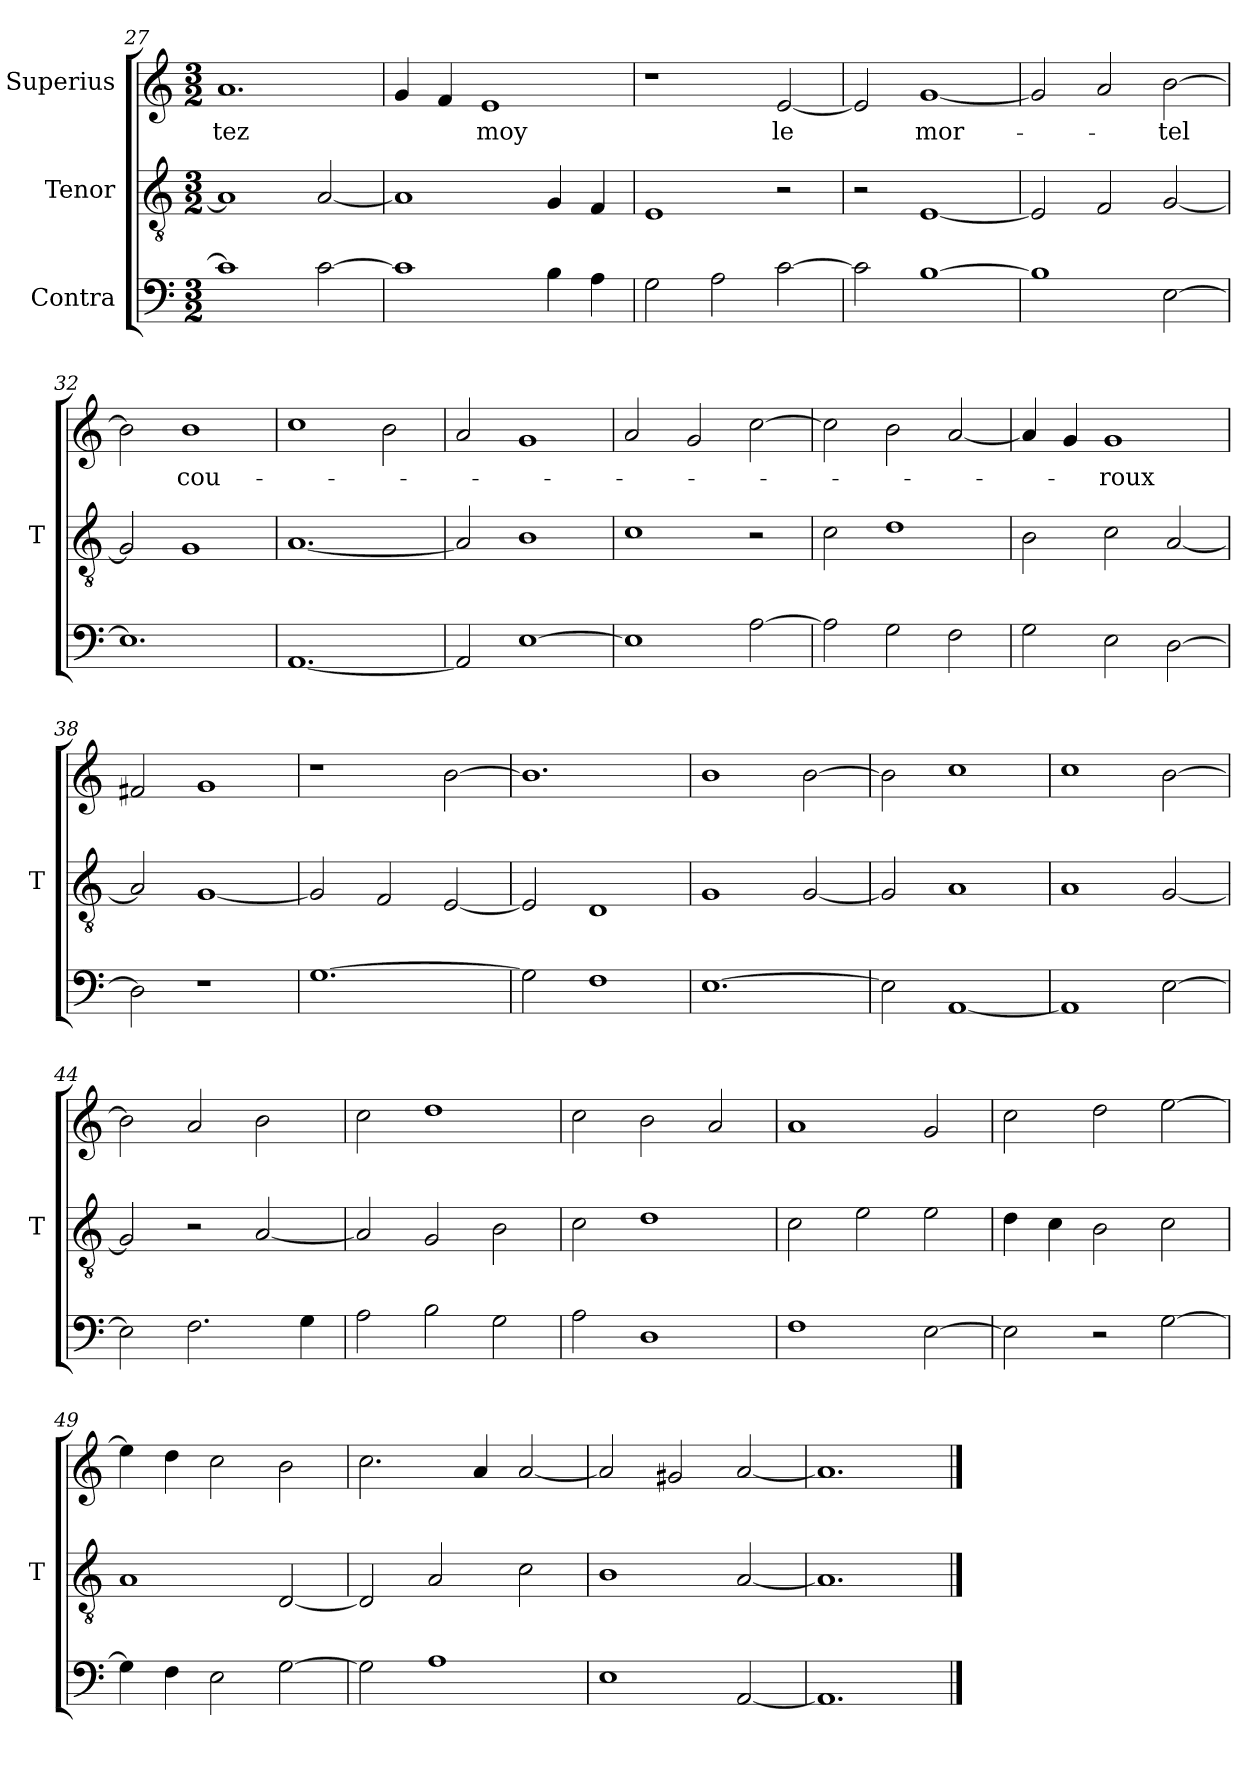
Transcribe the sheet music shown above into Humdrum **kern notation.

**kern	**kern	**kern	**text
*part3	*part2	*part1	*part1
*staff3	*staff2	*staff1	*staff1
*I"Contra	*I"Tenor	*I"Superius	*
*	*I'T	*	*
*clefF4	*clefGv2	*clefG2	*
*M3/2	*M3/2	*M3/2	*
=27	=27	=27	=27
1c]	1A]	1.a	-tez
[2c	[2A	.	.
=28	=28	=28	=28
1c]	1A]	4g	.
.	.	4f	.
.	.	1e	-moy
4B	4G	.	.
4A	4F	.	.
=29	=29	=29	=29
2G	1E	1r	.
2A	.	.	.
[2c	2r	[2e	-le
=30	=30	=30	=30
2c]	2r	2e]	.
[1B	[1E	[1g	mor-
=31	=31	=31	=31
1B]	2E]	2g]	.
.	2F	2a	.
[2E	[2G	[2b	-tel
=32	=32	=32	=32
1.E]	2G]	2b]	.
.	1G	1b	cou-
=33	=33	=33	=33
[1.AA	[1.A	1cc	.
.	.	2b	.
=34	=34	=34	=34
2AA]	2A]	2a	.
[1E	1B	1g	.
=35	=35	=35	=35
1E]	1c	2a	.
.	.	2g	.
[2A	2r	[2cc	.
=36	=36	=36	=36
2A]	2c	2cc]	.
2G	1d	2b	.
2F	.	[2a	.
=37	=37	=37	=37
2G	2B	4a]	.
.	.	4g	.
2E	2c	1g	-roux
[2D	[2A	.	.
=38	=38	=38	=38
2D]	2A]	2f#X	.
1r	[1G	1g	.
=39	=39	=39	=39
[1.G	2G]	1r	.
.	2F	.	.
.	[2E	[2b	.
=40	=40	=40	=40
2G]	2E]	1.b]	.
1F	1D	.	.
=41	=41	=41	=41
[1.E	1G	1b	.
.	[2G	[2b	.
=42	=42	=42	=42
2E]	2G]	2b]	.
[1AA	1A	1cc	.
=43	=43	=43	=43
1AA]	1A	1cc	.
[2E	[2G	[2b	.
=44	=44	=44	=44
2E]	2G]	2b]	.
2.F	2r	2a	.
.	[2A	2b	.
4G	.	.	.
=45	=45	=45	=45
2A	2A]	2cc	.
2B	2G	1dd	.
2G	2B	.	.
=46	=46	=46	=46
2A	2c	2cc	.
1D	1d	2b	.
.	.	2a	.
=47	=47	=47	=47
1F	2c	1a	.
.	2e	.	.
[2E	2e	2g	.
=48	=48	=48	=48
2E]	4d	2cc	.
.	4c	.	.
2r	2B	2dd	.
[2G	2c	[2ee	.
=49	=49	=49	=49
4G]	1A	4ee]	.
4F	.	4dd	.
2E	.	2cc	.
[2G	[2D	2b	.
=50	=50	=50	=50
2G]	2D]	2.cc	.
1A	2A	.	.
.	.	4a	.
.	2c	[2a	.
=51	=51	=51	=51
1E	1B	2a]	.
.	.	2g#X	.
[2AA	[2A	[2a	.
=52	=52	=52	=52
1.AA]	1.A]	1.a]	.
==	==	==	==
*-	*-	*-	*-
